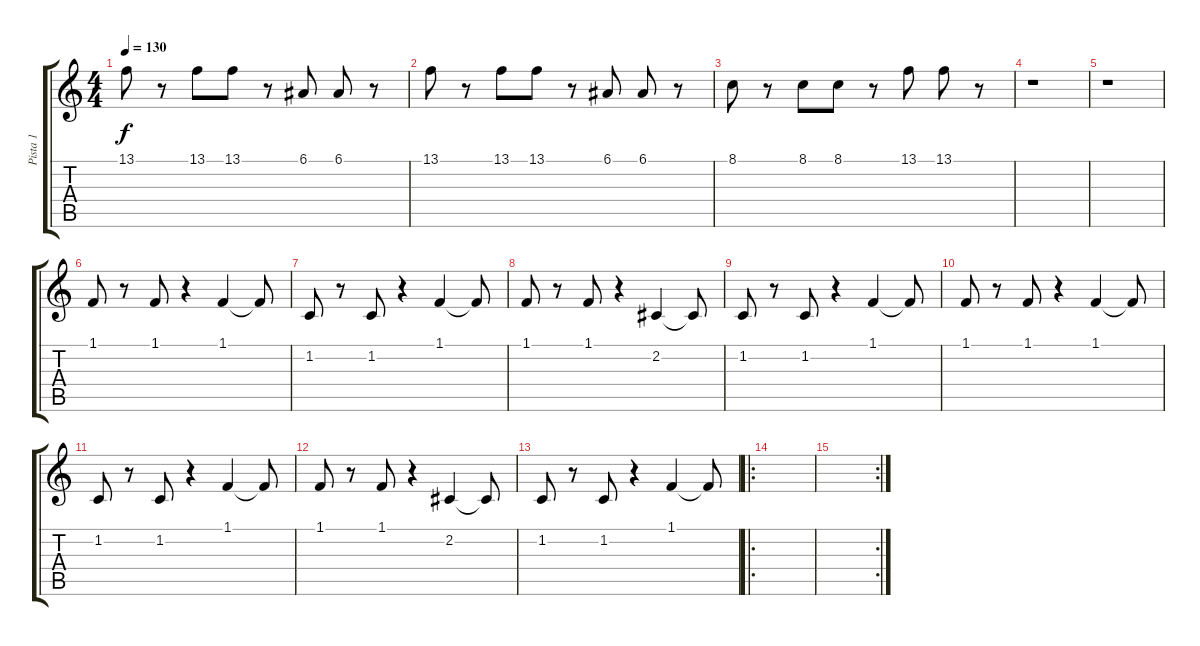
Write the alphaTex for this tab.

\track ("Pista 1" "Pista 1") {instrument violin}
\staff {score tabs}
\tuning (E4 B3 G3 D3 A2 E2) {hide}
\ts (4 4)
\tempo 130
\clef g2
\ks c
13.1.8{dy f} r.8 13.1.8 13.1.8 r.8 6.1.8 6.1.8 r.8 |
13.1.8 r.8 13.1.8 13.1.8 r.8 6.1.8 6.1.8 r.8 |
8.1.8 r.8 8.1.8 8.1.8 r.8 13.1.8 13.1.8 r.8 |
r.1 |
r.1 |
1.1.8 r.8 1.1.8 r.4 1.1.4 1.1{t}.8 |
1.2.8 r.8 1.2.8 r.4 1.1.4 1.1{t}.8 |
1.1.8 r.8 1.1.8 r.4 2.2.4 2.2{t}.8 |
1.2.8 r.8 1.2.8 r.4 1.1.4 1.1{t}.8 |
1.1.8 r.8 1.1.8 r.4 1.1.4 1.1{t}.8 |
1.2.8 r.8 1.2.8 r.4 1.1.4 1.1{t}.8 |
1.1.8 r.8 1.1.8 r.4 2.2.4 2.2{t}.8 |
1.2.8 r.8 1.2.8 r.4 1.1.4 1.1{t}.8 |
\ro
|
\rc 2
